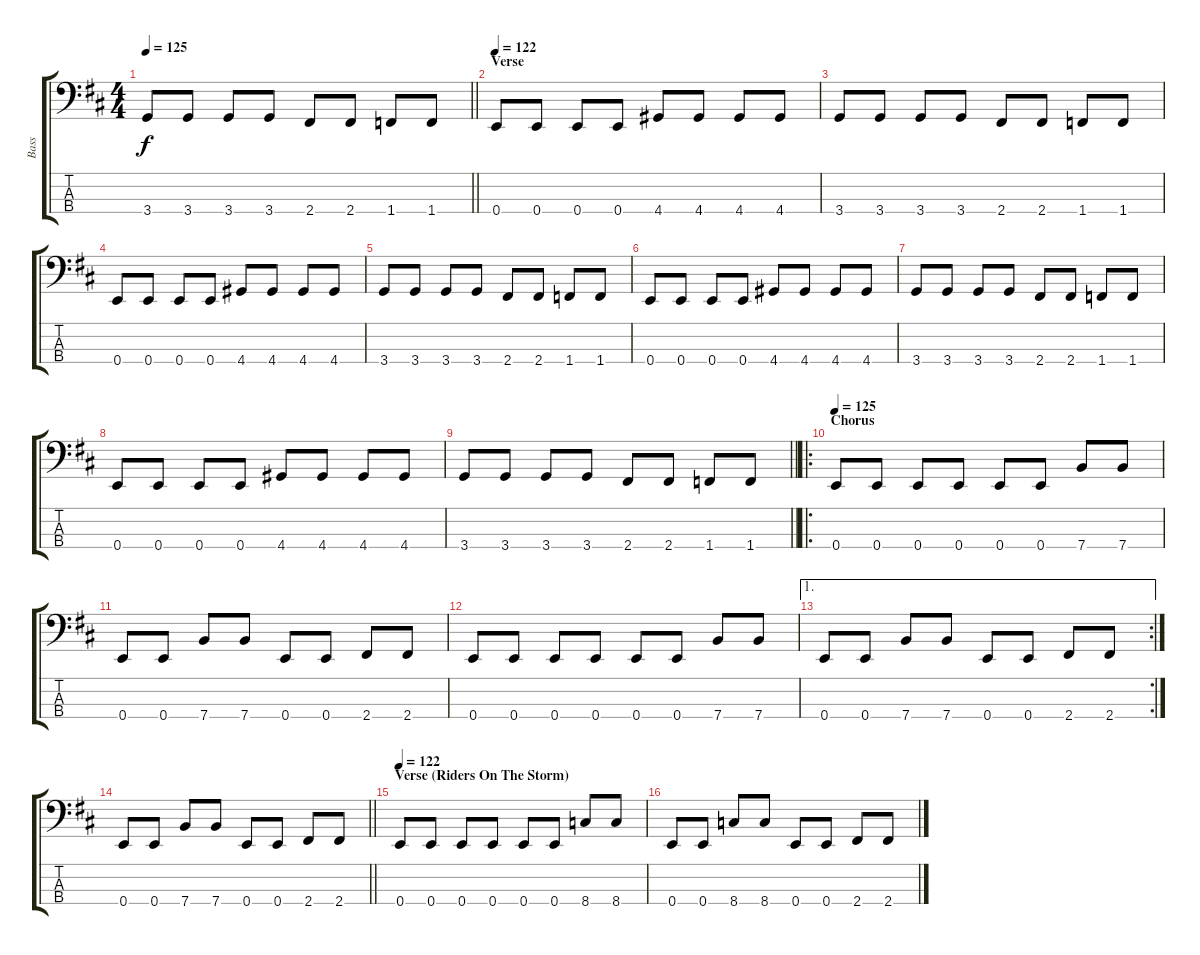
\track ("Bass" "Bass") {instrument electricbassfinger}
\staff {score tabs}
\tuning (G2 D2 A1 E1) {hide}
\ts (4 4)
\tempo 125
\clef f4
\barLineRight lightlight
\ks d
3.4.8{dy f} 3.4.8 3.4.8 3.4.8 2.4.8 2.4.8 1.4.8 1.4.8 |
\section ("" "Verse")
\tempo 122
0.4.8 0.4.8 0.4.8 0.4.8 4.4.8 4.4.8 4.4.8 4.4.8 |
3.4.8 3.4.8 3.4.8 3.4.8 2.4.8 2.4.8 1.4.8 1.4.8 |
0.4.8 0.4.8 0.4.8 0.4.8 4.4.8 4.4.8 4.4.8 4.4.8 |
3.4.8 3.4.8 3.4.8 3.4.8 2.4.8 2.4.8 1.4.8 1.4.8 |
0.4.8 0.4.8 0.4.8 0.4.8 4.4.8 4.4.8 4.4.8 4.4.8 |
3.4.8 3.4.8 3.4.8 3.4.8 2.4.8 2.4.8 1.4.8 1.4.8 |
0.4.8 0.4.8 0.4.8 0.4.8 4.4.8 4.4.8 4.4.8 4.4.8 |
\barLineRight lightlight
3.4.8 3.4.8 3.4.8 3.4.8 2.4.8 2.4.8 1.4.8 1.4.8 |
\ro
\section ("" "Chorus")
\tempo 125
0.4.8 0.4.8 0.4.8 0.4.8 0.4.8 0.4.8 7.4.8 7.4.8 |
0.4.8 0.4.8 7.4.8 7.4.8 0.4.8 0.4.8 2.4.8 2.4.8 |
0.4.8 0.4.8 0.4.8 0.4.8 0.4.8 0.4.8 7.4.8 7.4.8 |
\ae 1
\rc 2
0.4.8 0.4.8 7.4.8 7.4.8 0.4.8 0.4.8 2.4.8 2.4.8 |
\barLineRight lightlight
0.4.8 0.4.8 7.4.8 7.4.8 0.4.8 0.4.8 2.4.8 2.4.8 |
\section ("" "Verse (Riders On The Storm)")
\tempo 122
0.4.8 0.4.8 0.4.8 0.4.8 0.4.8 0.4.8 8.4.8 8.4.8 |
0.4.8 0.4.8 8.4.8 8.4.8 0.4.8 0.4.8 2.4.8 2.4.8
